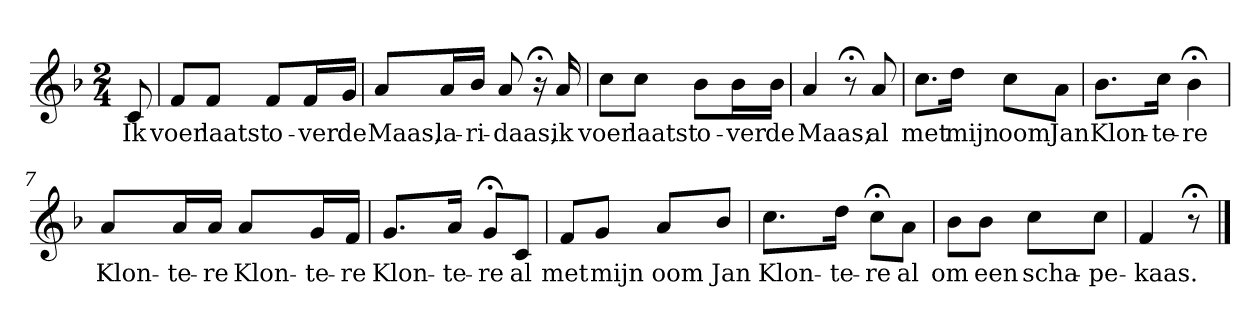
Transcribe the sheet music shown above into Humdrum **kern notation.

**kern	**text
*part1	*part1
*staff1	*staff1
*k[b-]	*
*F:	*
*M2/4	*
*MM120	*
=	=
8c	Ik
=1	=1
8fL	voer
8fJ	laatst
8fL	o-
16fL	-ver
16gJJ	de
=2	=2
8aL	Maas,
16aL	la-
16b-JJ	-ri-
8a	-daas,
16r;<	.
16a	ik
=3	=3
8ccL	voer
8ccJ	laatst
8b-L	o-
16b-L	-ver
16b-JJ	de
=4	=4
4a	Maas;
8r;<	.
8a	al
=5	=5
8.ccL	met
16ddJk	mijn
8ccL	oom
8aJ	Jan
=6	=6
8.b-L	Klon-
16ccJk	-te-
4b-;<	-re
=7	=7
8aL	Klon-
16aL	-te-
16aJJ	-re
8aL	Klon-
16gL	-te-
16fJJ	-re
=8	=8
8.gL	Klon-
16aJk	-te-
8g;<L	-re
8cJ	al
=9	=9
8fL	met
8gJ	mijn
8aL	oom
8b-J	Jan
=10	=10
8.ccL	Klon-
16ddJk	-te-
8cc;<L	-re
8aJ	al
=11	=11
8b-L	om
8b-J	een
8ccL	scha-
8ccJ	-pe-
=12	=12
4f	-kaas.
8r;<	.
==	==
*-	*-
